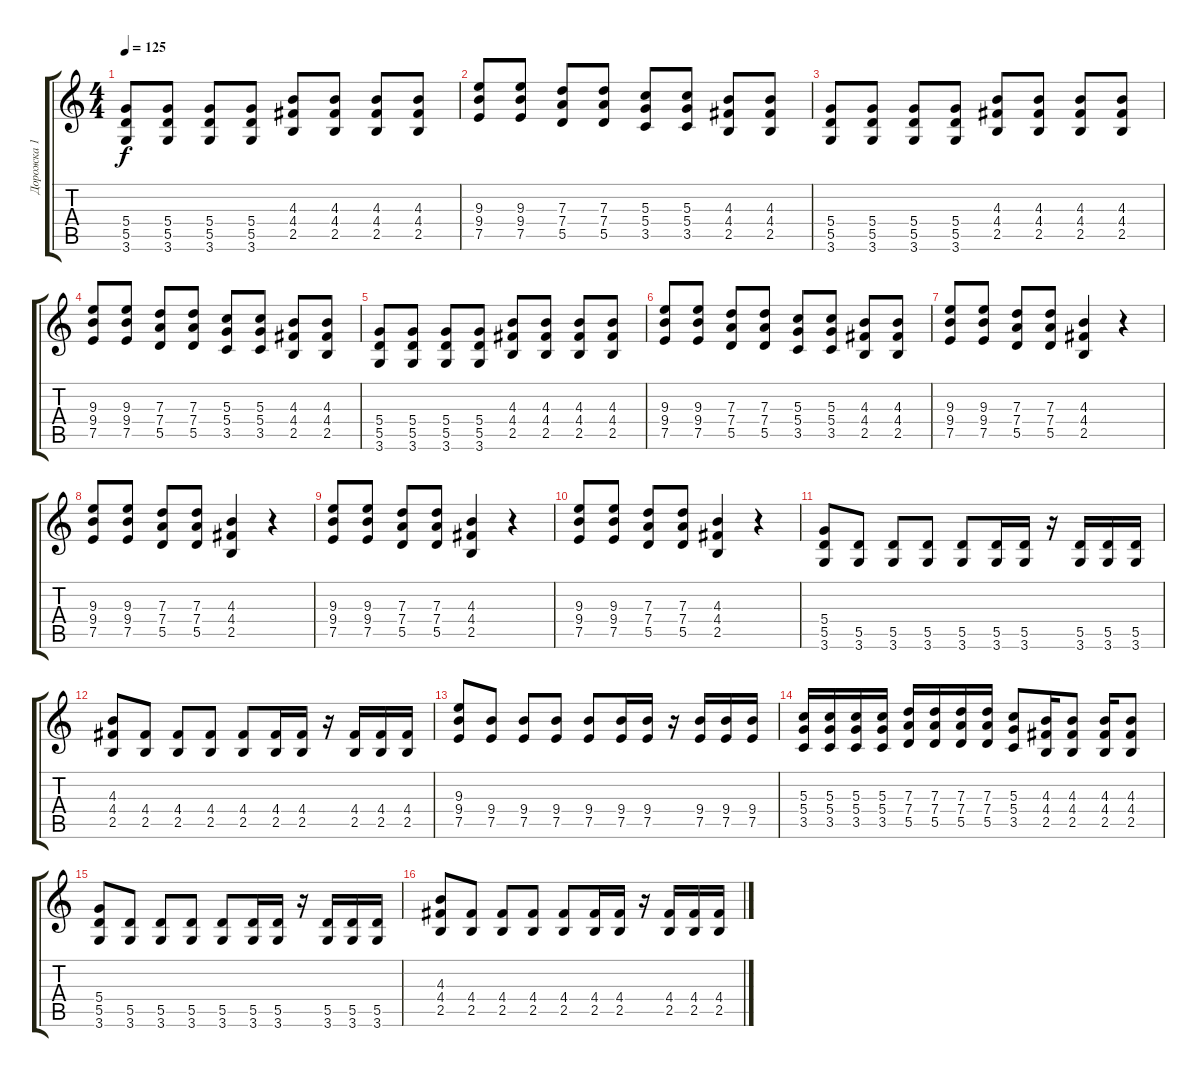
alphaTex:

\track ("Дорожка 1" "Дорожка 1") {instrument overdrivenguitar}
\staff {score tabs}
\tuning (E4 B3 G3 D3 A2 E2) {hide}
\ts (4 4)
\tempo 125
\clef g2
\ks c
(5.4 5.5 3.6).8{dy f} (5.4 5.5 3.6).8 (5.4 5.5 3.6).8 (5.4 5.5 3.6).8 (4.3 4.4 2.5).8 (4.3 4.4 2.5).8 (4.3 4.4 2.5).8 (4.3 4.4 2.5).8 |
(9.3 9.4 7.5).8 (9.3 9.4 7.5).8 (7.3 7.4 5.5).8 (7.3 7.4 5.5).8 (5.3 5.4 3.5).8 (5.3 5.4 3.5).8 (4.3 4.4 2.5).8 (4.3 4.4 2.5).8 |
(5.4 5.5 3.6).8 (5.4 5.5 3.6).8 (5.4 5.5 3.6).8 (5.4 5.5 3.6).8 (4.3 4.4 2.5).8 (4.3 4.4 2.5).8 (4.3 4.4 2.5).8 (4.3 4.4 2.5).8 |
(9.3 9.4 7.5).8 (9.3 9.4 7.5).8 (7.3 7.4 5.5).8 (7.3 7.4 5.5).8 (5.3 5.4 3.5).8 (5.3 5.4 3.5).8 (4.3 4.4 2.5).8 (4.3 4.4 2.5).8 |
(5.4 5.5 3.6).8 (5.4 5.5 3.6).8 (5.4 5.5 3.6).8 (5.4 5.5 3.6).8 (4.3 4.4 2.5).8 (4.3 4.4 2.5).8 (4.3 4.4 2.5).8 (4.3 4.4 2.5).8 |
(9.3 9.4 7.5).8 (9.3 9.4 7.5).8 (7.3 7.4 5.5).8 (7.3 7.4 5.5).8 (5.3 5.4 3.5).8 (5.3 5.4 3.5).8 (4.3 4.4 2.5).8 (4.3 4.4 2.5).8 |
(9.3 9.4 7.5).8 (9.3 9.4 7.5).8 (7.3 7.4 5.5).8 (7.3 7.4 5.5).8 (4.3 4.4 2.5).4 r.4 |
(9.3 9.4 7.5).8 (9.3 9.4 7.5).8 (7.3 7.4 5.5).8 (7.3 7.4 5.5).8 (4.3 4.4 2.5).4 r.4 |
(9.3 9.4 7.5).8 (9.3 9.4 7.5).8 (7.3 7.4 5.5).8 (7.3 7.4 5.5).8 (4.3 4.4 2.5).4 r.4 |
(9.3 9.4 7.5).8 (9.3 9.4 7.5).8 (7.3 7.4 5.5).8 (7.3 7.4 5.5).8 (4.3 4.4 2.5).4 r.4 |
(5.4 5.5 3.6).8 (5.5 3.6).8 (5.5 3.6).8 (5.5 3.6).8 (5.5 3.6).8 (5.5 3.6).16 (5.5 3.6).16 r.16 (5.5 3.6).16 (5.5 3.6).16 (5.5 3.6).16 |
(4.3 4.4 2.5).8 (4.4 2.5).8 (4.4 2.5).8 (4.4 2.5).8 (4.4 2.5).8 (4.4 2.5).16 (4.4 2.5).16 r.16 (4.4 2.5).16 (4.4 2.5).16 (4.4 2.5).16 |
(9.3 9.4 7.5).8 (9.4 7.5).8 (9.4 7.5).8 (9.4 7.5).8 (9.4 7.5).8 (9.4 7.5).16 (9.4 7.5).16 r.16 (9.4 7.5).16 (9.4 7.5).16 (9.4 7.5).16 |
(5.3 5.4 3.5).16 (5.3 5.4 3.5).16 (5.3 5.4 3.5).16 (5.3 5.4 3.5).16 (7.3 7.4 5.5).16 (7.3 7.4 5.5).16 (7.3 7.4 5.5).16 (7.3 7.4 5.5).16 (5.3 5.4 3.5).8 (4.3 4.4 2.5).16 (4.3 4.4 2.5).8 (4.3 4.4 2.5).16 (4.3 4.4 2.5).8 |
(5.4 5.5 3.6).8 (5.5 3.6).8 (5.5 3.6).8 (5.5 3.6).8 (5.5 3.6).8 (5.5 3.6).16 (5.5 3.6).16 r.16 (5.5 3.6).16 (5.5 3.6).16 (5.5 3.6).16 |
(4.3 4.4 2.5).8 (4.4 2.5).8 (4.4 2.5).8 (4.4 2.5).8 (4.4 2.5).8 (4.4 2.5).16 (4.4 2.5).16 r.16 (4.4 2.5).16 (4.4 2.5).16 (4.4 2.5).16
